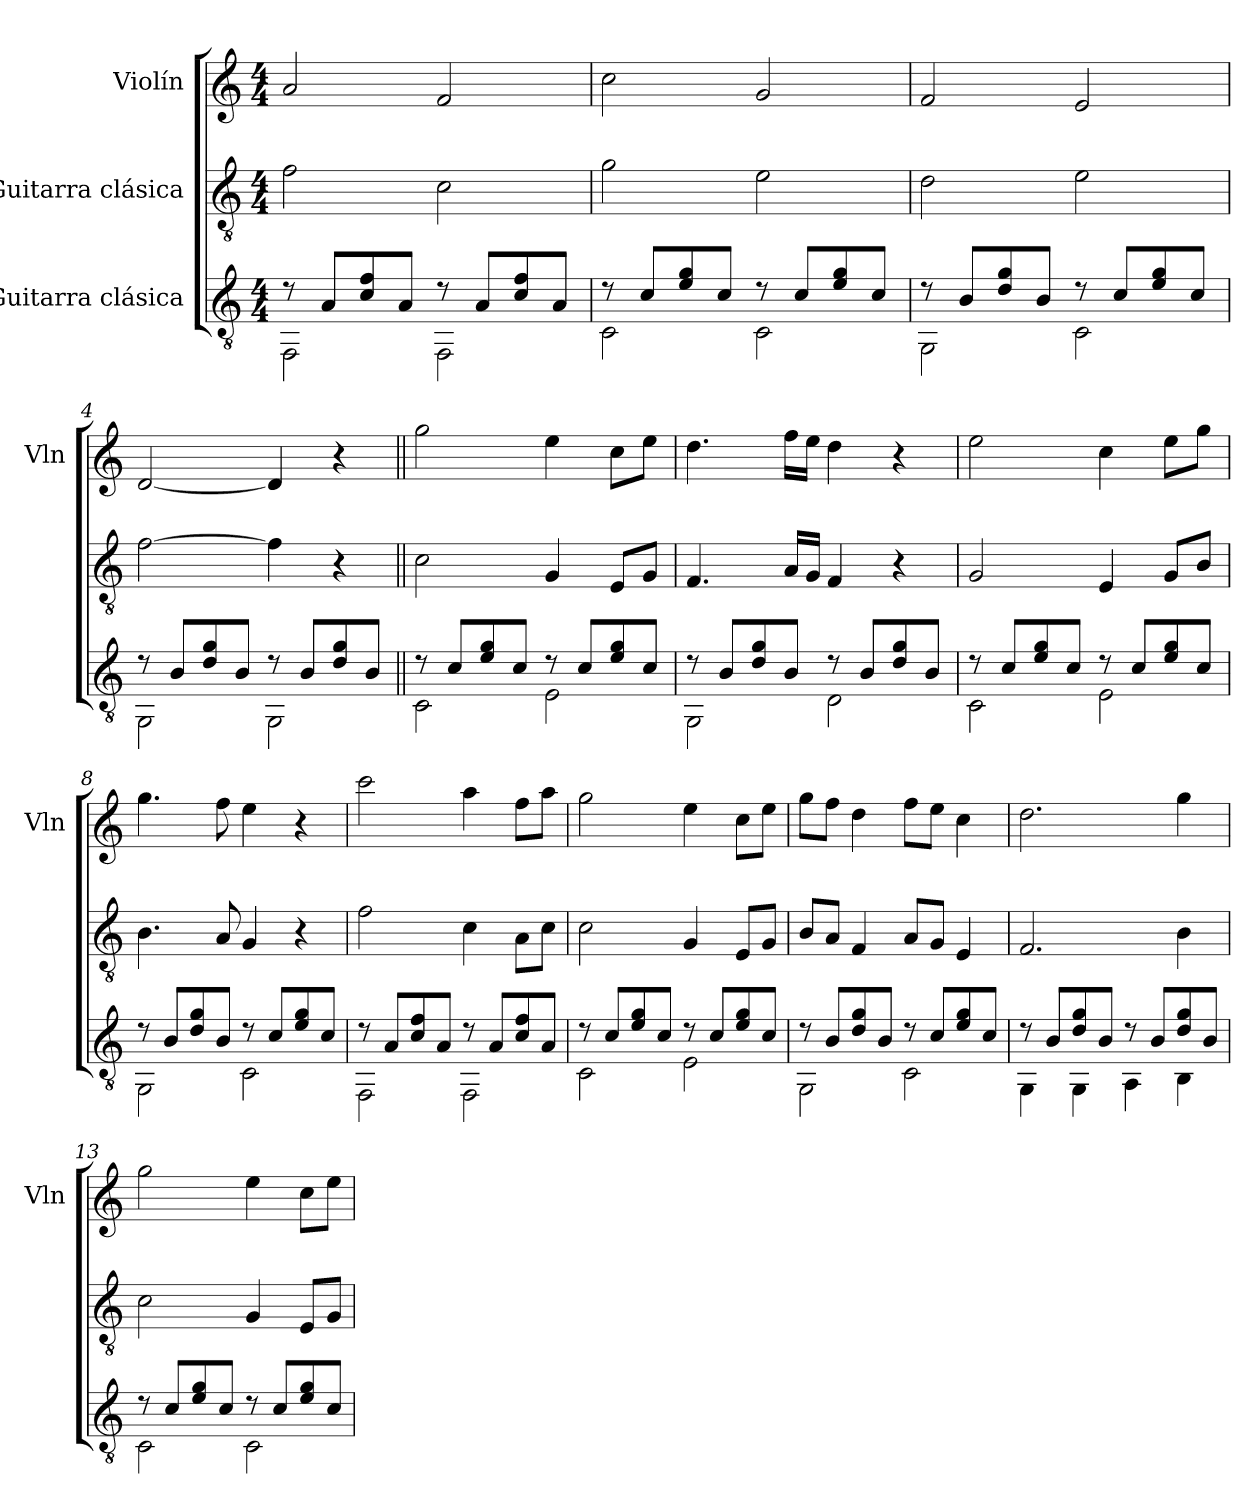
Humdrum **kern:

**kern	**kern	**kern
*part3	*part2	*part1
*staff3	*staff2	*staff1
*I"Guitarra clásica	*I"Guitarra clásica	*I"Violín
*	*	*I'Vln
*clefGv2	*clefGv2	*clefG2
*k[]	*k[]	*k[]
*M4/4	*M4/4	*M4/4
=1	=1	=1
*^	*	*
8r	2FF\	2f\	2a/
8A/L	.	.	.
8c/ 8f/	.	.	.
8A/J	.	.	.
8r	2FF\	2c\	2f/
8A/L	.	.	.
8c/ 8f/	.	.	.
8A/J	.	.	.
=2	=2	=2	=2
8r	2C\	2g\	2cc\
8c/L	.	.	.
8e/ 8g/	.	.	.
8c/J	.	.	.
8r	2C\	2e\	2g/
8c/L	.	.	.
8e/ 8g/	.	.	.
8c/J	.	.	.
=3	=3	=3	=3
8r	2GG\	2d\	2f/
8B/L	.	.	.
8d/ 8g/	.	.	.
8B/J	.	.	.
8r	2C\	2e\	2e/
8c/L	.	.	.
8e/ 8g/	.	.	.
8c/J	.	.	.
=4	=4	=4	=4
8r	2GG\	[2f\	[2d/
8B/L	.	.	.
8d/ 8g/	.	.	.
8B/J	.	.	.
8r	2GG\	4f\]	4d/]
8B/L	.	.	.
8d/ 8g/	.	4r	4r
8B/J	.	.	.
=5||	=5||	=5||	=5||
8r	2C\	2c\	2gg\
8c/L	.	.	.
8e/ 8g/	.	.	.
8c/J	.	.	.
8r	2E\	4G/	4ee\
8c/L	.	.	.
8e/ 8g/	.	8E/L	8cc\L
8c/J	.	8G/J	8ee\J
!!LO:LB:g=z
=6	=6	=6	=6
8r	2GG\	4.F/	4.dd\
8B/L	.	.	.
8d/ 8g/	.	.	.
8B/J	.	16A/LL	16ff\LL
.	.	16G/JJ	16ee\JJ
8r	2D\	4F/	4dd\
8B/L	.	.	.
8d/ 8g/	.	4r	4r
8B/J	.	.	.
=7	=7	=7	=7
8r	2C\	2G/	2ee\
8c/L	.	.	.
8e/ 8g/	.	.	.
8c/J	.	.	.
8r	2E\	4E/	4cc\
8c/L	.	.	.
8e/ 8g/	.	8G/L	8ee\L
8c/J	.	8B/J	8gg\J
=8	=8	=8	=8
8r	2GG\	4.B\	4.gg\
8B/L	.	.	.
8d/ 8g/	.	.	.
8B/J	.	8A/	8ff\
8r	2C\	4G/	4ee\
8c/L	.	.	.
8e/ 8g/	.	4r	4r
8c/J	.	.	.
=9	=9	=9	=9
8r	2FF\	2f\	2ccc\
8A/L	.	.	.
8c/ 8f/	.	.	.
8A/J	.	.	.
8r	2FF\	4c\	4aa\
8A/L	.	.	.
8c/ 8f/	.	8A\L	8ff\L
8A/J	.	8c\J	8aa\J
=10	=10	=10	=10
8r	2C\	2c\	2gg\
8c/L	.	.	.
8e/ 8g/	.	.	.
8c/J	.	.	.
8r	2E\	4G/	4ee\
8c/L	.	.	.
8e/ 8g/	.	8E/L	8cc\L
8c/J	.	8G/J	8ee\J
!!LO:LB:g=z
=11	=11	=11	=11
8r	2GG\	8B/L	8gg\L
8B/L	.	8A/J	8ff\J
8d/ 8g/	.	4F/	4dd\
8B/J	.	.	.
8r	2C\	8A/L	8ff\L
8c/L	.	8G/J	8ee\J
8e/ 8g/	.	4E/	4cc\
8c/J	.	.	.
=12	=12	=12	=12
8r	4GG\	2.F/	2.dd\
8B/L	.	.	.
8d/ 8g/	4GG\	.	.
8B/J	.	.	.
8r	4AA\	.	.
8B/L	.	.	.
8d/ 8g/	4BB\	4B\	4gg\
8B/J	.	.	.
=13	=13	=13	=13
8r	2C\	2c\	2gg\
8c/L	.	.	.
8e/ 8g/	.	.	.
8c/J	.	.	.
8r	2C\	4G/	4ee\
8c/L	.	.	.
8e/ 8g/	.	8E/L	8cc\L
8c/J	.	8G/J	8ee\J
*v	*v	*	*
=	=	=
*-	*-	*-
